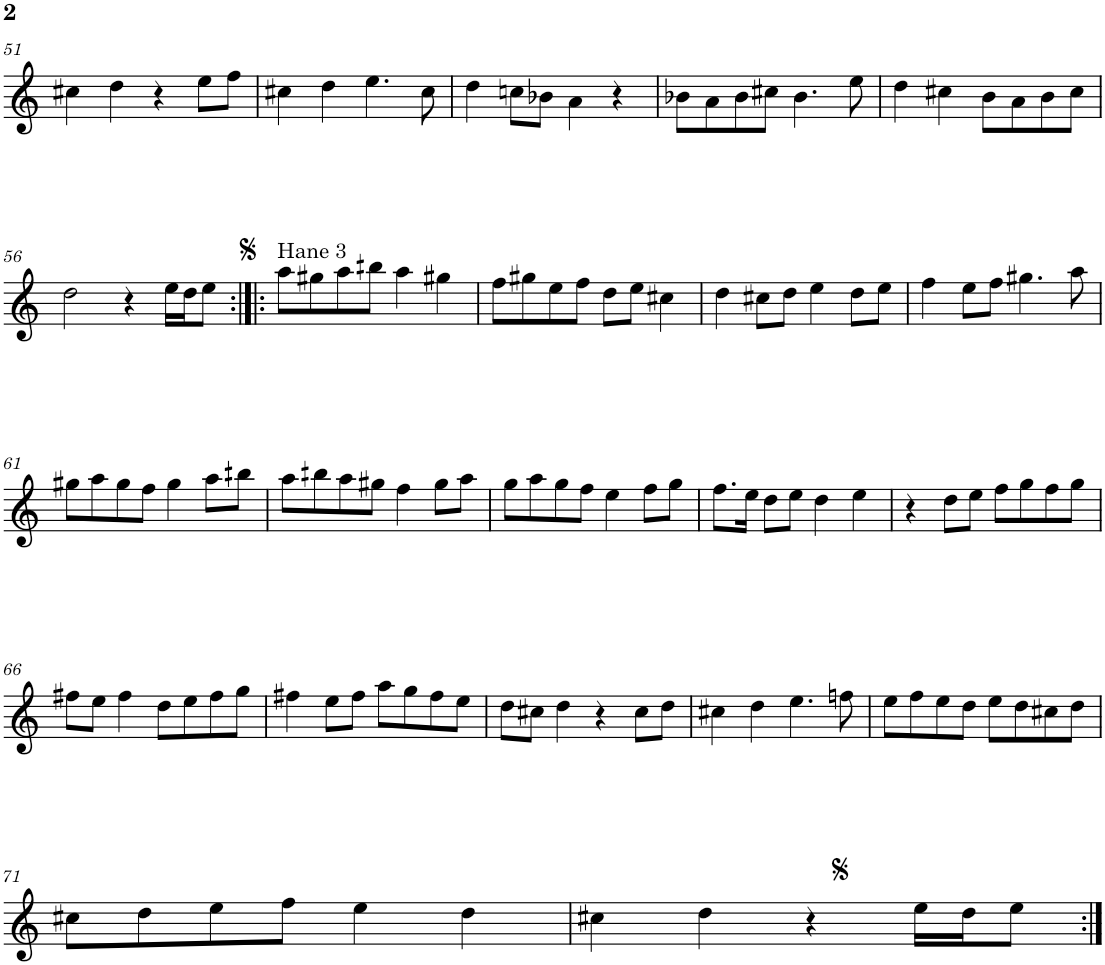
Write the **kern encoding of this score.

**kern
*part1
*staff1
*I"Voice
*I'Vo.
!!LO:PB:g=z
*clefG2
*k[]
*M4/4
*met(c)
=51
4cc#X\
4dd\
4r
8ee\L
8ff\J
=52
4cc#X\
4dd\
4.ee\
8cc#\
=53
4dd\
8ccn\L
8b-X\J
4a\
4r
=54
8b-X\L
8a\
8b-\
8cc#X\J
4.b-\
8ee\
=55
4dd\
4cc#X\
8b\L
8a\
8b\
8cc#\J
!!LO:LB:g=z
=56
2dd\
4r
16ee\LL
16dd\J
8ee\J
=57:|!|:
!LO:TX:a:t=Hane 3
8aa\L
8gg#X\
8aa\
8bbn\J
4aa\
4gg#X\
=58
8ff\L
8gg#X\
8ee\
8ff\J
8dd\L
8ee\J
4cc#X\
=59
4dd\
8cc#X\L
8dd\J
4ee\
8dd\L
8ee\J
=60
4ff\
8ee\L
8ff\J
4.gg#X\
8aa\
!!LO:LB:g=z
=61
8gg#X\L
8aa\
8gg#\
8ff\J
4gg#\
8aa\L
8bbn\J
=62
8aa\L
8bbn\
8aa\
8gg#X\J
4ff\
8gg#\L
8aa\J
=63
8gg\L
8aa\
8gg\
8ff\J
4ee\
8ff\L
8gg\J
=64
8.ff\L
16ee\Jk
8dd\L
8ee\J
4dd\
4ee\
=65
4r
8dd\L
8ee\J
8ff\L
8gg\
8ff\
8gg\J
!!LO:LB:g=z
=66
8ff#X\L
8ee\J
4ff#\
8dd\L
8ee\
8ff#\
8gg\J
=67
4ff#X\
8ee\L
8ff#\J
8aa\L
8gg\
8ff#\
8ee\J
=68
8dd\L
8cc#X\J
4dd\
4r
8cc#\L
8dd\J
=69
4cc#X\
4dd\
4.ee\
8ffn\
=70
8ee\L
8ff\
8ee\
8dd\J
8ee\L
8dd\
8cc#X\
8dd\J
!!LO:LB:g=z
=71
8cc#X\L
8dd\
8ee\
8ff\J
4ee\
4dd\
=72
4cc#X\
4dd\
4r
16ee\LL
16dd\J
8ee\J
=:|!
*-
